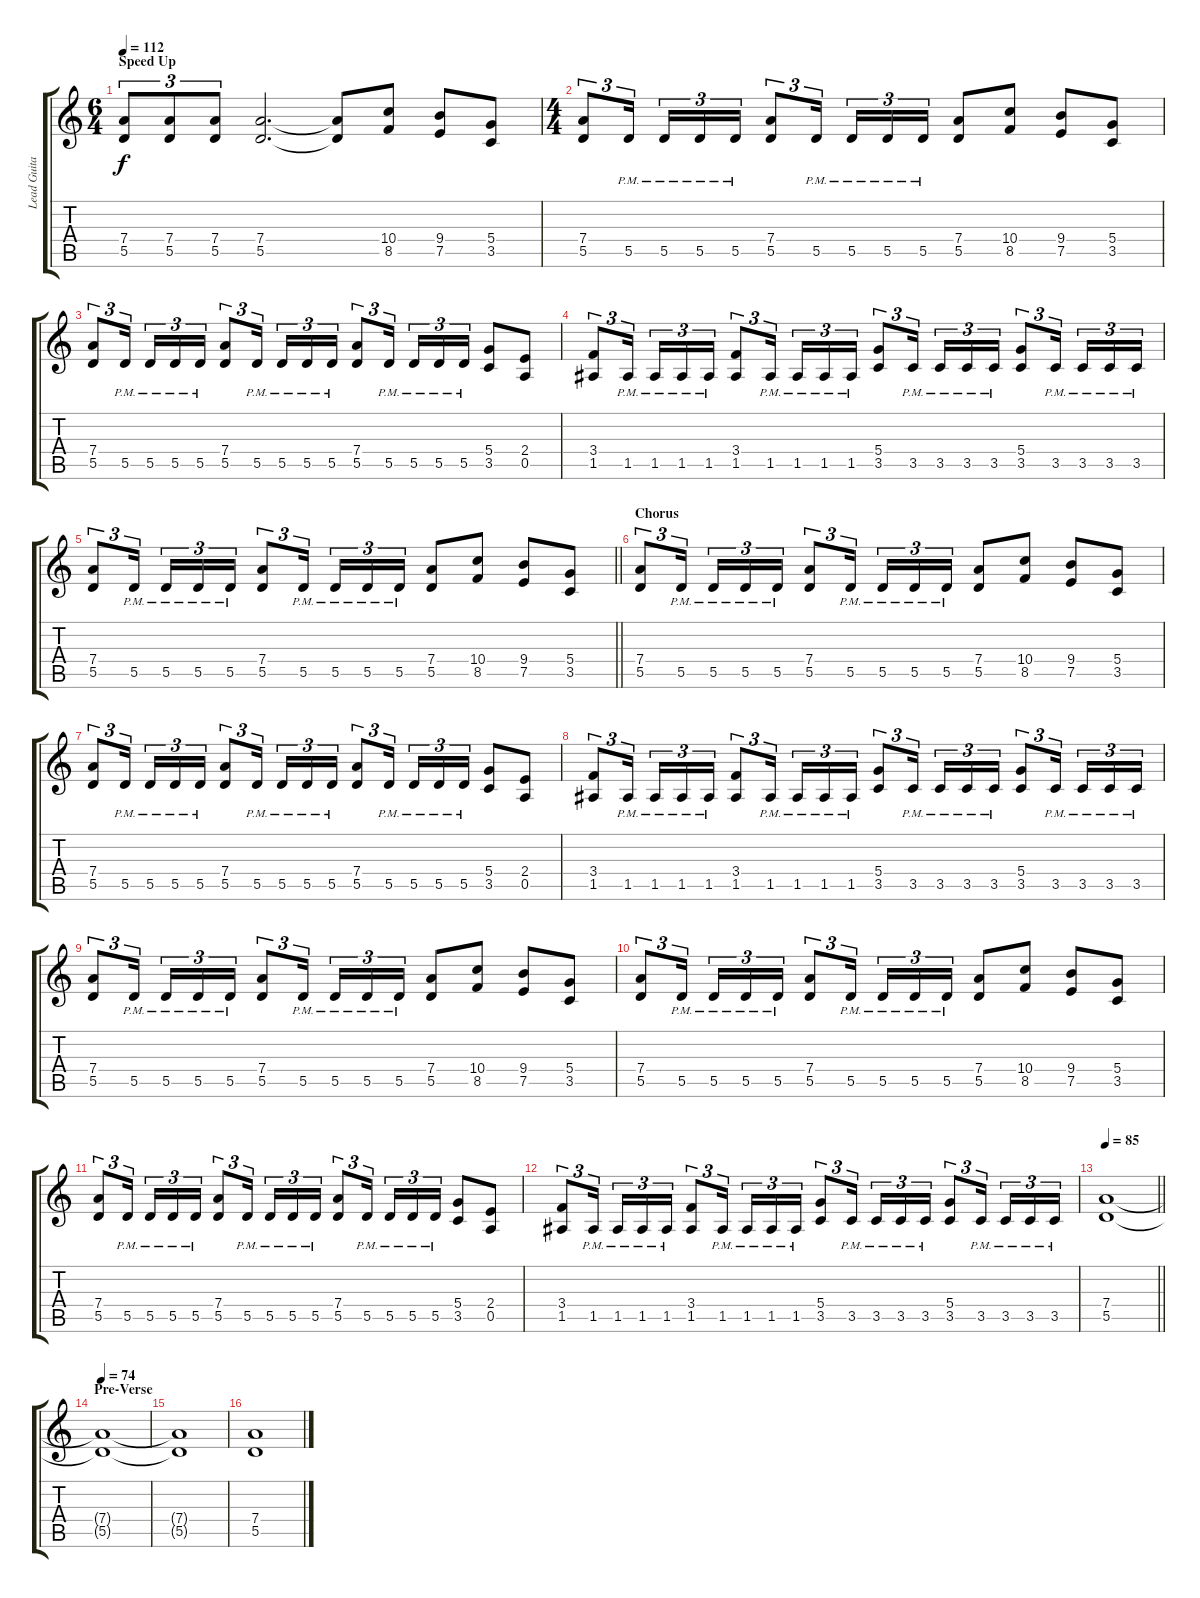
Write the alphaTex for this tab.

\track ("Lead Guitar" "Lead Guita") {instrument distortionguitar}
\staff {score tabs}
\tuning (E4 B3 G3 D3 A2 E2) {hide}
\ts (6 4)
\section ("" "Speed Up")
\tempo 112
\clef g2
\ks c
(7.4 5.5).8{tu (3 2) dy f} (7.4 5.5).8{tu (3 2)} (7.4 5.5).8{tu (3 2)} (7.4 5.5).2{d} (7.4{t} 5.5{t}).8 (10.4 8.5).8 (9.4 7.5).8 (5.4 3.5).8 |
\ts (4 4)
(7.4 5.5).8{tu (3 2)} 5.5{pm}.16{tu (3 2) beam splitsecondary} 5.5{pm}.16{tu (3 2)} 5.5{pm}.16{tu (3 2)} 5.5{pm}.16{tu (3 2)} (7.4 5.5).8{tu (3 2)} 5.5{pm}.16{tu (3 2) beam splitsecondary} 5.5{pm}.16{tu (3 2)} 5.5{pm}.16{tu (3 2)} 5.5{pm}.16{tu (3 2)} (7.4 5.5).8 (10.4 8.5).8 (9.4 7.5).8 (5.4 3.5).8 |
(7.4 5.5).8{tu (3 2)} 5.5{pm}.16{tu (3 2) beam splitsecondary} 5.5{pm}.16{tu (3 2)} 5.5{pm}.16{tu (3 2)} 5.5{pm}.16{tu (3 2)} (7.4 5.5).8{tu (3 2)} 5.5{pm}.16{tu (3 2) beam splitsecondary} 5.5{pm}.16{tu (3 2)} 5.5{pm}.16{tu (3 2)} 5.5{pm}.16{tu (3 2)} (7.4 5.5).8{tu (3 2)} 5.5{pm}.16{tu (3 2) beam splitsecondary} 5.5{pm}.16{tu (3 2)} 5.5{pm}.16{tu (3 2)} 5.5{pm}.16{tu (3 2)} (5.4 3.5).8 (2.4 0.5).8 |
(3.4 1.5).8{tu (3 2)} 1.5{pm}.16{tu (3 2) beam splitsecondary} 1.5{pm}.16{tu (3 2)} 1.5{pm}.16{tu (3 2)} 1.5{pm}.16{tu (3 2)} (3.4 1.5).8{tu (3 2)} 1.5{pm}.16{tu (3 2) beam splitsecondary} 1.5{pm}.16{tu (3 2)} 1.5{pm}.16{tu (3 2)} 1.5{pm}.16{tu (3 2)} (5.4 3.5).8{tu (3 2)} 3.5{pm}.16{tu (3 2) beam splitsecondary} 3.5{pm}.16{tu (3 2)} 3.5{pm}.16{tu (3 2)} 3.5{pm}.16{tu (3 2)} (5.4 3.5).8{tu (3 2)} 3.5{pm}.16{tu (3 2) beam splitsecondary} 3.5{pm}.16{tu (3 2)} 3.5{pm}.16{tu (3 2)} 3.5{pm}.16{tu (3 2)} |
\barLineRight lightlight
(7.4 5.5).8{tu (3 2)} 5.5{pm}.16{tu (3 2) beam splitsecondary} 5.5{pm}.16{tu (3 2)} 5.5{pm}.16{tu (3 2)} 5.5{pm}.16{tu (3 2)} (7.4 5.5).8{tu (3 2)} 5.5{pm}.16{tu (3 2) beam splitsecondary} 5.5{pm}.16{tu (3 2)} 5.5{pm}.16{tu (3 2)} 5.5{pm}.16{tu (3 2)} (7.4 5.5).8 (10.4 8.5).8 (9.4 7.5).8 (5.4 3.5).8 |
\section ("" "Chorus")
(7.4 5.5).8{tu (3 2)} 5.5{pm}.16{tu (3 2) beam splitsecondary} 5.5{pm}.16{tu (3 2)} 5.5{pm}.16{tu (3 2)} 5.5{pm}.16{tu (3 2)} (7.4 5.5).8{tu (3 2)} 5.5{pm}.16{tu (3 2) beam splitsecondary} 5.5{pm}.16{tu (3 2)} 5.5{pm}.16{tu (3 2)} 5.5{pm}.16{tu (3 2)} (7.4 5.5).8 (10.4 8.5).8 (9.4 7.5).8 (5.4 3.5).8 |
(7.4 5.5).8{tu (3 2)} 5.5{pm}.16{tu (3 2) beam splitsecondary} 5.5{pm}.16{tu (3 2)} 5.5{pm}.16{tu (3 2)} 5.5{pm}.16{tu (3 2)} (7.4 5.5).8{tu (3 2)} 5.5{pm}.16{tu (3 2) beam splitsecondary} 5.5{pm}.16{tu (3 2)} 5.5{pm}.16{tu (3 2)} 5.5{pm}.16{tu (3 2)} (7.4 5.5).8{tu (3 2)} 5.5{pm}.16{tu (3 2) beam splitsecondary} 5.5{pm}.16{tu (3 2)} 5.5{pm}.16{tu (3 2)} 5.5{pm}.16{tu (3 2)} (5.4 3.5).8 (2.4 0.5).8 |
(3.4 1.5).8{tu (3 2)} 1.5{pm}.16{tu (3 2) beam splitsecondary} 1.5{pm}.16{tu (3 2)} 1.5{pm}.16{tu (3 2)} 1.5{pm}.16{tu (3 2)} (3.4 1.5).8{tu (3 2)} 1.5{pm}.16{tu (3 2) beam splitsecondary} 1.5{pm}.16{tu (3 2)} 1.5{pm}.16{tu (3 2)} 1.5{pm}.16{tu (3 2)} (5.4 3.5).8{tu (3 2)} 3.5{pm}.16{tu (3 2) beam splitsecondary} 3.5{pm}.16{tu (3 2)} 3.5{pm}.16{tu (3 2)} 3.5{pm}.16{tu (3 2)} (5.4 3.5).8{tu (3 2)} 3.5{pm}.16{tu (3 2) beam splitsecondary} 3.5{pm}.16{tu (3 2)} 3.5{pm}.16{tu (3 2)} 3.5{pm}.16{tu (3 2)} |
(7.4 5.5).8{tu (3 2)} 5.5{pm}.16{tu (3 2) beam splitsecondary} 5.5{pm}.16{tu (3 2)} 5.5{pm}.16{tu (3 2)} 5.5{pm}.16{tu (3 2)} (7.4 5.5).8{tu (3 2)} 5.5{pm}.16{tu (3 2) beam splitsecondary} 5.5{pm}.16{tu (3 2)} 5.5{pm}.16{tu (3 2)} 5.5{pm}.16{tu (3 2)} (7.4 5.5).8 (10.4 8.5).8 (9.4 7.5).8 (5.4 3.5).8 |
(7.4 5.5).8{tu (3 2)} 5.5{pm}.16{tu (3 2) beam splitsecondary} 5.5{pm}.16{tu (3 2)} 5.5{pm}.16{tu (3 2)} 5.5{pm}.16{tu (3 2)} (7.4 5.5).8{tu (3 2)} 5.5{pm}.16{tu (3 2) beam splitsecondary} 5.5{pm}.16{tu (3 2)} 5.5{pm}.16{tu (3 2)} 5.5{pm}.16{tu (3 2)} (7.4 5.5).8 (10.4 8.5).8 (9.4 7.5).8 (5.4 3.5).8 |
(7.4 5.5).8{tu (3 2)} 5.5{pm}.16{tu (3 2) beam splitsecondary} 5.5{pm}.16{tu (3 2)} 5.5{pm}.16{tu (3 2)} 5.5{pm}.16{tu (3 2)} (7.4 5.5).8{tu (3 2)} 5.5{pm}.16{tu (3 2) beam splitsecondary} 5.5{pm}.16{tu (3 2)} 5.5{pm}.16{tu (3 2)} 5.5{pm}.16{tu (3 2)} (7.4 5.5).8{tu (3 2)} 5.5{pm}.16{tu (3 2) beam splitsecondary} 5.5{pm}.16{tu (3 2)} 5.5{pm}.16{tu (3 2)} 5.5{pm}.16{tu (3 2)} (5.4 3.5).8 (2.4 0.5).8 |
(3.4 1.5).8{tu (3 2)} 1.5{pm}.16{tu (3 2) beam splitsecondary} 1.5{pm}.16{tu (3 2)} 1.5{pm}.16{tu (3 2)} 1.5{pm}.16{tu (3 2)} (3.4 1.5).8{tu (3 2)} 1.5{pm}.16{tu (3 2) beam splitsecondary} 1.5{pm}.16{tu (3 2)} 1.5{pm}.16{tu (3 2)} 1.5{pm}.16{tu (3 2)} (5.4 3.5).8{tu (3 2)} 3.5{pm}.16{tu (3 2) beam splitsecondary} 3.5{pm}.16{tu (3 2)} 3.5{pm}.16{tu (3 2)} 3.5{pm}.16{tu (3 2)} (5.4 3.5).8{tu (3 2)} 3.5{pm}.16{tu (3 2) beam splitsecondary} 3.5{pm}.16{tu (3 2)} 3.5{pm}.16{tu (3 2)} 3.5{pm}.16{tu (3 2)} |
\tempo 85
\barLineRight lightlight
(7.4 5.5).1 |
\section ("" "Pre-Verse")
\tempo 74
(7.4{t} 5.5{t}).1 |
(7.4{t} 5.5{t}).1 |
(7.4 5.5).1
